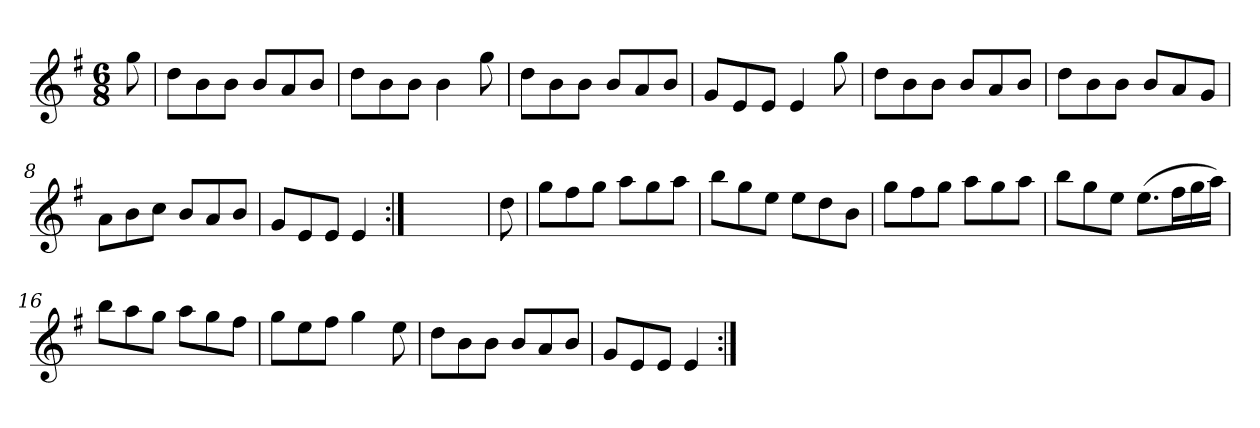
**kern
*part1
*staff1
*clefG2
*k[f#]
*e:
*M6/8
=1
8gg\
=2
8dd\L
8b\
8b\J
8b/L
8a/
8b/J
=3
8dd\L
8b\
8b\J
4b\
8gg\
=4
8dd\L
8b\
8b\J
8b/L
8a/
8b/J
=5
8g/L
8e/
8e/J
4e/
8gg\
=6
8dd\L
8b\
8b\J
8b/L
8a/
8b/J
=7
8dd\L
8b\
8b\J
8b/L
8a/
8g/J
=8
8a\L
8b\
8cc\J
8b/L
8a/
8b/J
!!LO:LB:g=z
=9
8g/L
8e/
8e/J
4e/
=10:|!
2.ryy
=11
8dd\
=12
8gg\L
8ff#\
8gg\J
8aa\L
8gg\
8aa\J
=13
8bb\L
8gg\
8ee\J
8ee\L
8dd\
8b\J
=14
8gg\L
8ff#\
8gg\J
8aa\L
8gg\
8aa\J
=15
8bb\L
8gg\
8ee\J
(>8.ee\L
16ff#\L
16gg\
16aa\JJ)
=16
8bb\L
8aa\
8gg\J
8aa\L
8gg\
8ff#\J
!!LO:LB:g=z
=17
8gg\L
8ee\
8ff#\J
4gg\
8ee\
=18
8dd\L
8b\
8b\J
8b/L
8a/
8b/J
=19
8g/L
8e/
8e/J
4e/
=:|!
*-
